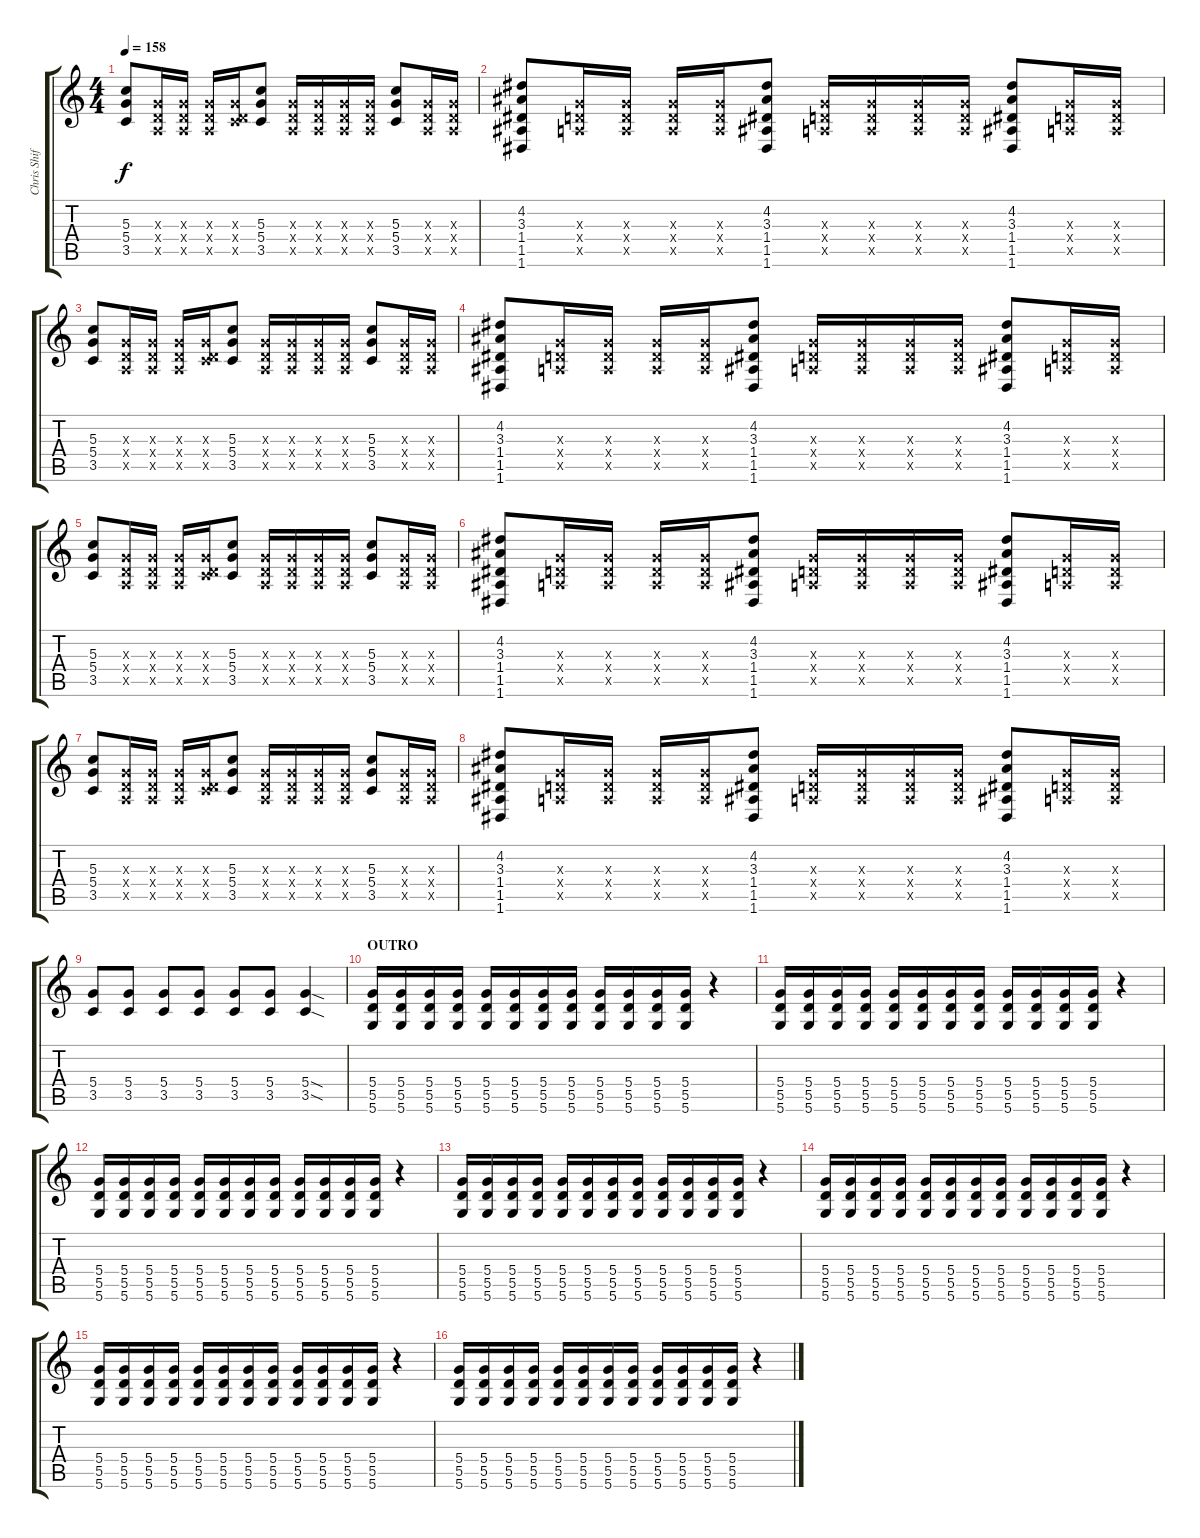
\track ("Chris Shiflet (Guitar)" "Chris Shif") {instrument overdrivenguitar}
\staff {score tabs}
\tuning (E4 B3 G3 D3 A2 D2) {hide}
\ts (4 4)
\tempo 158
\clef g2
\ks c
(5.3 5.4 3.5).8{dy f} (0.3{x} 0.4{x} 0.5{x}).16 (0.3{x} 0.4{x} 0.5{x}).16 (0.3{x} 0.4{x} 0.5{x}).16 (0.3{x} 0.4{x} 3.5{x}).16 (5.3 5.4 3.5).8 (0.3{x} 0.4{x} 0.5{x}).16 (0.3{x} 0.4{x} 0.5{x}).16 (0.3{x} 0.4{x} 0.5{x}).16 (0.3{x} 0.4{x} 0.5{x}).16 (5.3 5.4 3.5).8 (0.3{x} 0.4{x} 0.5{x}).16 (0.3{x} 0.4{x} 0.5{x}).16 |
(4.2 3.3 1.4 1.5 1.6).8 (0.3{x} 0.4{x} 0.5{x}).16 (0.3{x} 0.4{x} 0.5{x}).16 (0.3{x} 0.4{x} 0.5{x}).16 (0.3{x} 0.4{x} 0.5{x}).16 (4.2 3.3 1.4 1.5 1.6).8 (0.3{x} 0.4{x} 0.5{x}).16 (0.3{x} 0.4{x} 0.5{x}).16 (0.3{x} 0.4{x} 0.5{x}).16 (0.3{x} 0.4{x} 0.5{x}).16 (4.2 3.3 1.4 1.5 1.6).8 (0.3{x} 0.4{x} 0.5{x}).16 (0.3{x} 0.4{x} 0.5{x}).16 |
(5.3 5.4 3.5).8 (0.3{x} 0.4{x} 0.5{x}).16 (0.3{x} 0.4{x} 0.5{x}).16 (0.3{x} 0.4{x} 0.5{x}).16 (0.3{x} 0.4{x} 3.5{x}).16 (5.3 5.4 3.5).8 (0.3{x} 0.4{x} 0.5{x}).16 (0.3{x} 0.4{x} 0.5{x}).16 (0.3{x} 0.4{x} 0.5{x}).16 (0.3{x} 0.4{x} 0.5{x}).16 (5.3 5.4 3.5).8 (0.3{x} 0.4{x} 0.5{x}).16 (0.3{x} 0.4{x} 0.5{x}).16 |
(4.2 3.3 1.4 1.5 1.6).8 (0.3{x} 0.4{x} 0.5{x}).16 (0.3{x} 0.4{x} 0.5{x}).16 (0.3{x} 0.4{x} 0.5{x}).16 (0.3{x} 0.4{x} 0.5{x}).16 (4.2 3.3 1.4 1.5 1.6).8 (0.3{x} 0.4{x} 0.5{x}).16 (0.3{x} 0.4{x} 0.5{x}).16 (0.3{x} 0.4{x} 0.5{x}).16 (0.3{x} 0.4{x} 0.5{x}).16 (4.2 3.3 1.4 1.5 1.6).8 (0.3{x} 0.4{x} 0.5{x}).16 (0.3{x} 0.4{x} 0.5{x}).16 |
(5.3 5.4 3.5).8 (0.3{x} 0.4{x} 0.5{x}).16 (0.3{x} 0.4{x} 0.5{x}).16 (0.3{x} 0.4{x} 0.5{x}).16 (0.3{x} 0.4{x} 3.5{x}).16 (5.3 5.4 3.5).8 (0.3{x} 0.4{x} 0.5{x}).16 (0.3{x} 0.4{x} 0.5{x}).16 (0.3{x} 0.4{x} 0.5{x}).16 (0.3{x} 0.4{x} 0.5{x}).16 (5.3 5.4 3.5).8 (0.3{x} 0.4{x} 0.5{x}).16 (0.3{x} 0.4{x} 0.5{x}).16 |
(4.2 3.3 1.4 1.5 1.6).8 (0.3{x} 0.4{x} 0.5{x}).16 (0.3{x} 0.4{x} 0.5{x}).16 (0.3{x} 0.4{x} 0.5{x}).16 (0.3{x} 0.4{x} 0.5{x}).16 (4.2 3.3 1.4 1.5 1.6).8 (0.3{x} 0.4{x} 0.5{x}).16 (0.3{x} 0.4{x} 0.5{x}).16 (0.3{x} 0.4{x} 0.5{x}).16 (0.3{x} 0.4{x} 0.5{x}).16 (4.2 3.3 1.4 1.5 1.6).8 (0.3{x} 0.4{x} 0.5{x}).16 (0.3{x} 0.4{x} 0.5{x}).16 |
(5.3 5.4 3.5).8 (0.3{x} 0.4{x} 0.5{x}).16 (0.3{x} 0.4{x} 0.5{x}).16 (0.3{x} 0.4{x} 0.5{x}).16 (0.3{x} 0.4{x} 3.5{x}).16 (5.3 5.4 3.5).8 (0.3{x} 0.4{x} 0.5{x}).16 (0.3{x} 0.4{x} 0.5{x}).16 (0.3{x} 0.4{x} 0.5{x}).16 (0.3{x} 0.4{x} 0.5{x}).16 (5.3 5.4 3.5).8 (0.3{x} 0.4{x} 0.5{x}).16 (0.3{x} 0.4{x} 0.5{x}).16 |
(4.2 3.3 1.4 1.5 1.6).8 (0.3{x} 0.4{x} 0.5{x}).16 (0.3{x} 0.4{x} 0.5{x}).16 (0.3{x} 0.4{x} 0.5{x}).16 (0.3{x} 0.4{x} 0.5{x}).16 (4.2 3.3 1.4 1.5 1.6).8 (0.3{x} 0.4{x} 0.5{x}).16 (0.3{x} 0.4{x} 0.5{x}).16 (0.3{x} 0.4{x} 0.5{x}).16 (0.3{x} 0.4{x} 0.5{x}).16 (4.2 3.3 1.4 1.5 1.6).8 (0.3{x} 0.4{x} 0.5{x}).16 (0.3{x} 0.4{x} 0.5{x}).16 |
(5.4 3.5).8 (5.4 3.5).8 (5.4 3.5).8 (5.4 3.5).8 (5.4 3.5).8 (5.4 3.5).8 (5.4{sod} 3.5{sod}).4 |
\section ("" "OUTRO")
(5.4 5.5 5.6).16 (5.4 5.5 5.6).16 (5.4 5.5 5.6).16 (5.4 5.5 5.6).16 (5.4 5.5 5.6).16 (5.4 5.5 5.6).16 (5.4 5.5 5.6).16 (5.4 5.5 5.6).16 (5.4 5.5 5.6).16 (5.4 5.5 5.6).16 (5.4 5.5 5.6).16 (5.4 5.5 5.6).16 r.4 |
(5.4 5.5 5.6).16 (5.4 5.5 5.6).16 (5.4 5.5 5.6).16 (5.4 5.5 5.6).16 (5.4 5.5 5.6).16 (5.4 5.5 5.6).16 (5.4 5.5 5.6).16 (5.4 5.5 5.6).16 (5.4 5.5 5.6).16 (5.4 5.5 5.6).16 (5.4 5.5 5.6).16 (5.4 5.5 5.6).16 r.4 |
(5.4 5.5 5.6).16 (5.4 5.5 5.6).16 (5.4 5.5 5.6).16 (5.4 5.5 5.6).16 (5.4 5.5 5.6).16 (5.4 5.5 5.6).16 (5.4 5.5 5.6).16 (5.4 5.5 5.6).16 (5.4 5.5 5.6).16 (5.4 5.5 5.6).16 (5.4 5.5 5.6).16 (5.4 5.5 5.6).16 r.4 |
(5.4 5.5 5.6).16 (5.4 5.5 5.6).16 (5.4 5.5 5.6).16 (5.4 5.5 5.6).16 (5.4 5.5 5.6).16 (5.4 5.5 5.6).16 (5.4 5.5 5.6).16 (5.4 5.5 5.6).16 (5.4 5.5 5.6).16 (5.4 5.5 5.6).16 (5.4 5.5 5.6).16 (5.4 5.5 5.6).16 r.4 |
(5.4 5.5 5.6).16 (5.4 5.5 5.6).16 (5.4 5.5 5.6).16 (5.4 5.5 5.6).16 (5.4 5.5 5.6).16 (5.4 5.5 5.6).16 (5.4 5.5 5.6).16 (5.4 5.5 5.6).16 (5.4 5.5 5.6).16 (5.4 5.5 5.6).16 (5.4 5.5 5.6).16 (5.4 5.5 5.6).16 r.4 |
(5.4 5.5 5.6).16 (5.4 5.5 5.6).16 (5.4 5.5 5.6).16 (5.4 5.5 5.6).16 (5.4 5.5 5.6).16 (5.4 5.5 5.6).16 (5.4 5.5 5.6).16 (5.4 5.5 5.6).16 (5.4 5.5 5.6).16 (5.4 5.5 5.6).16 (5.4 5.5 5.6).16 (5.4 5.5 5.6).16 r.4 |
(5.4 5.5 5.6).16 (5.4 5.5 5.6).16 (5.4 5.5 5.6).16 (5.4 5.5 5.6).16 (5.4 5.5 5.6).16 (5.4 5.5 5.6).16 (5.4 5.5 5.6).16 (5.4 5.5 5.6).16 (5.4 5.5 5.6).16 (5.4 5.5 5.6).16 (5.4 5.5 5.6).16 (5.4 5.5 5.6).16 r.4
